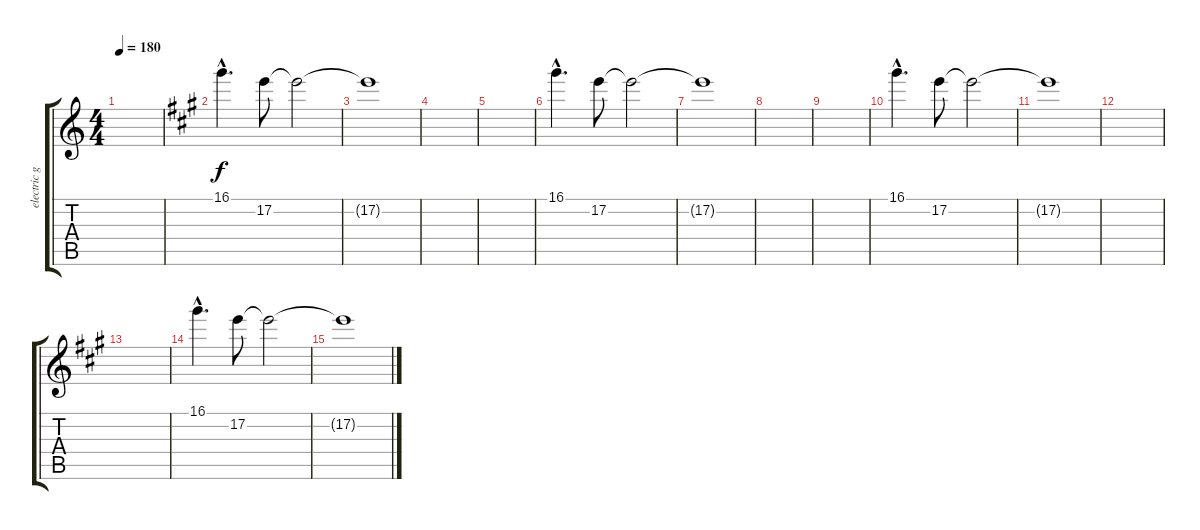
\track ("electric guitar 2" "electric g") {instrument overdrivenguitar}
\staff {score tabs}
\tuning (E4 B3 G3 D3 A2 E2) {hide}
\ts (4 4)
\tempo 180
\clef g2
\ks c
|
\ks a
16.1{hac}.4{d} 17.2.8 17.2{t}.2 |
17.2{t}.1 |
|
|
16.1{hac}.4{d} 17.2.8 17.2{t}.2 |
17.2{t}.1 |
|
|
16.1{hac}.4{d} 17.2.8 17.2{t}.2 |
17.2{t}.1 |
|
|
16.1{hac}.4{d} 17.2.8 17.2{t}.2 |
17.2{t}.1
